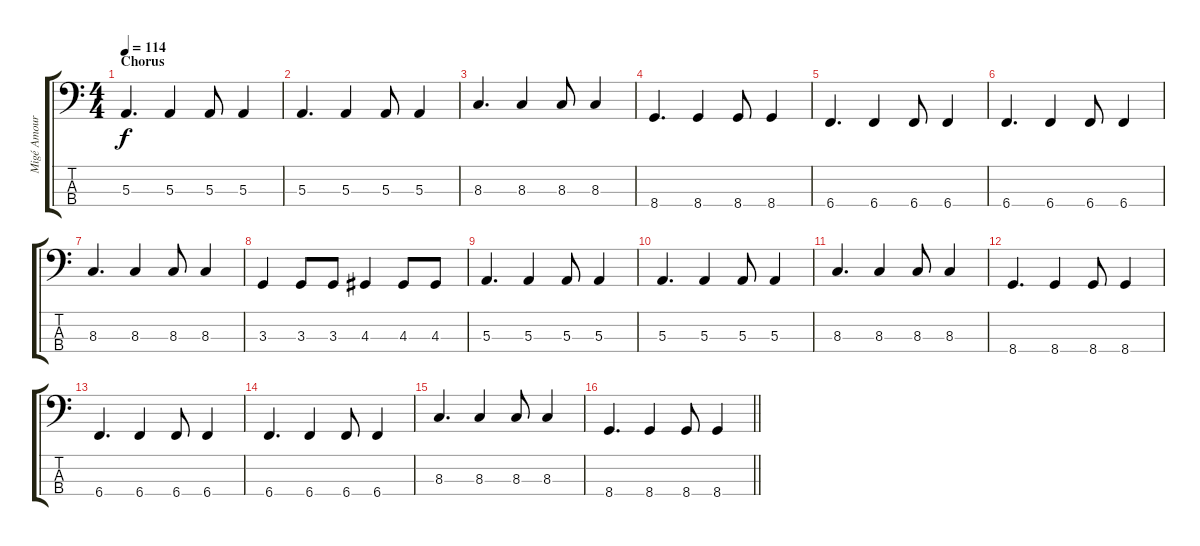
\track ("Migé Amour (Bass)" "Migé Amour") {instrument electricbassfinger}
\staff {score tabs}
\tuning (D2 A1 E1 B0) {hide}
\ts (4 4)
\section ("" "Chorus")
\tempo 114
\clef f4
\ks c
5.3.4{d dy f} 5.3.4 5.3.8 5.3.4 |
5.3.4{d} 5.3.4 5.3.8 5.3.4 |
8.3.4{d} 8.3.4 8.3.8 8.3.4 |
8.4.4{d} 8.4.4 8.4.8 8.4.4 |
6.4.4{d} 6.4.4 6.4.8 6.4.4 |
6.4.4{d} 6.4.4 6.4.8 6.4.4 |
8.3.4{d} 8.3.4 8.3.8 8.3.4 |
3.3.4 3.3.8 3.3.8 4.3.4 4.3.8 4.3.8 |
5.3.4{d} 5.3.4 5.3.8 5.3.4 |
5.3.4{d} 5.3.4 5.3.8 5.3.4 |
8.3.4{d} 8.3.4 8.3.8 8.3.4 |
8.4.4{d} 8.4.4 8.4.8 8.4.4 |
6.4.4{d} 6.4.4 6.4.8 6.4.4 |
6.4.4{d} 6.4.4 6.4.8 6.4.4 |
8.3.4{d} 8.3.4 8.3.8 8.3.4 |
\barLineRight lightlight
8.4.4{d} 8.4.4 8.4.8 8.4.4
